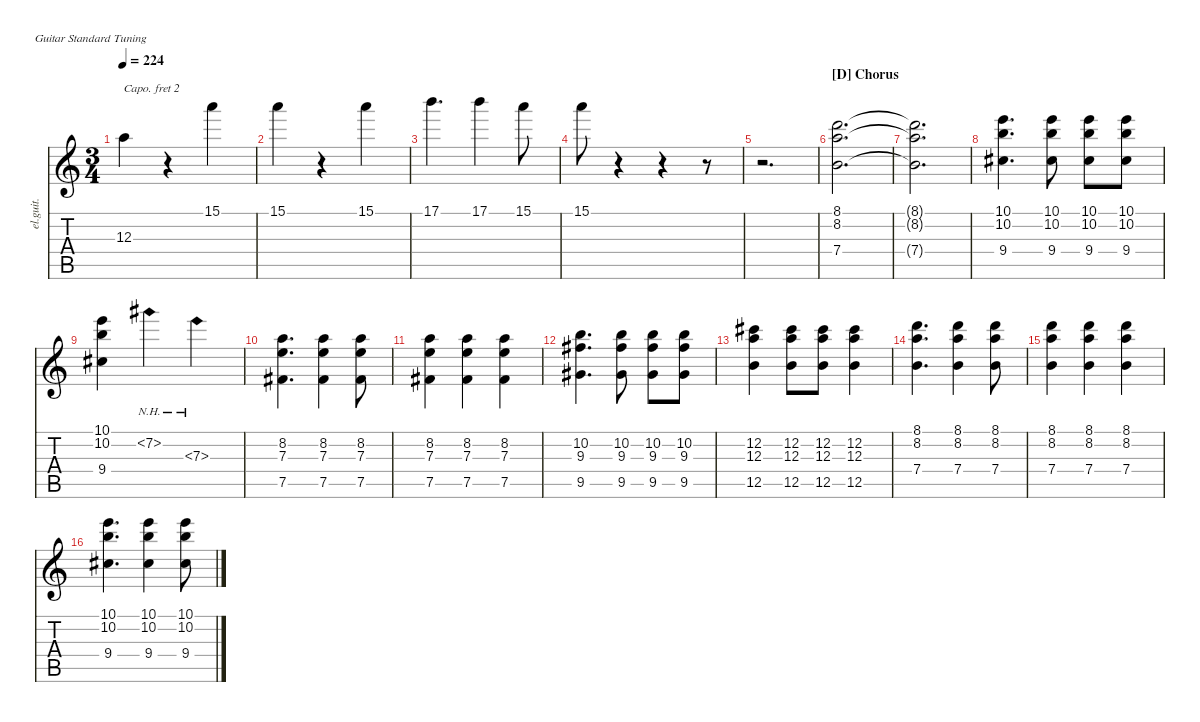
\defaultSystemsLayout 4
\hideDynamics
\bracketExtendMode nobrackets
\track ("Clean Guitar" "el.guit.") {instrument electricguitarclean}
\staff {score tabs}
\capo 2
\tuning (E4 B3 G3 D3 A2 E2)
\ts (3 4)
\tempo 224
\clef g2
\ks c
12.3.4{dy mf} r.4 15.1.4 |
15.1.4 r.4 15.1.4 |
17.1.4{d} 17.1.4 15.1.8 |
15.1.8 r.4 r.4 r.8 |
r.2{d} |
\section ("D" "Chorus")
(7.4 8.2 8.1).2{d} |
(8.1{t} 8.2{t} 7.4{t}).2{d} |
(10.1 10.2 9.4{acc #}).4{d} (10.1 10.2 9.4{acc #}).8 (10.1 10.2 9.4{acc #}).8 (10.1 10.2 9.4{acc #}).8 |
(10.1 10.2 9.4{acc #}).4 7.2{nh acc #}.4 7.3{nh}.4 |
(7.5{acc #} 7.3 8.2).4{d} (7.3 8.2 7.5{acc #}).4 (7.3 8.2 7.5{acc #}).8 |
(7.3 7.5{acc #} 8.2).4 (7.3 7.5{acc #} 8.2).4 (7.3 7.5{acc #} 8.2).4 |
(9.5{acc #} 9.3{acc #} 10.2).4{d} (10.2 9.3{acc #} 9.5{acc #}).8 (10.2 9.3{acc #} 9.5{acc #}).8 (10.2 9.3{acc #} 9.5{acc #}).8 |
(12.2{acc #} 12.3 12.5).4 (12.2{acc #} 12.3 12.5).8 (12.2{acc #} 12.3 12.5).8 (12.2{acc #} 12.3 12.5).4 |
(7.4 8.2 8.1).4{d} (8.1 8.2 7.4).4 (8.1 8.2 7.4).8 |
(8.1 8.2 7.4).4 (8.1 8.2 7.4).4 (8.1 8.2 7.4).4 |
(9.4{acc #} 10.2 10.1).4{d} (10.1 10.2 9.4{acc #}).4 (10.1 10.2 9.4{acc #}).8
